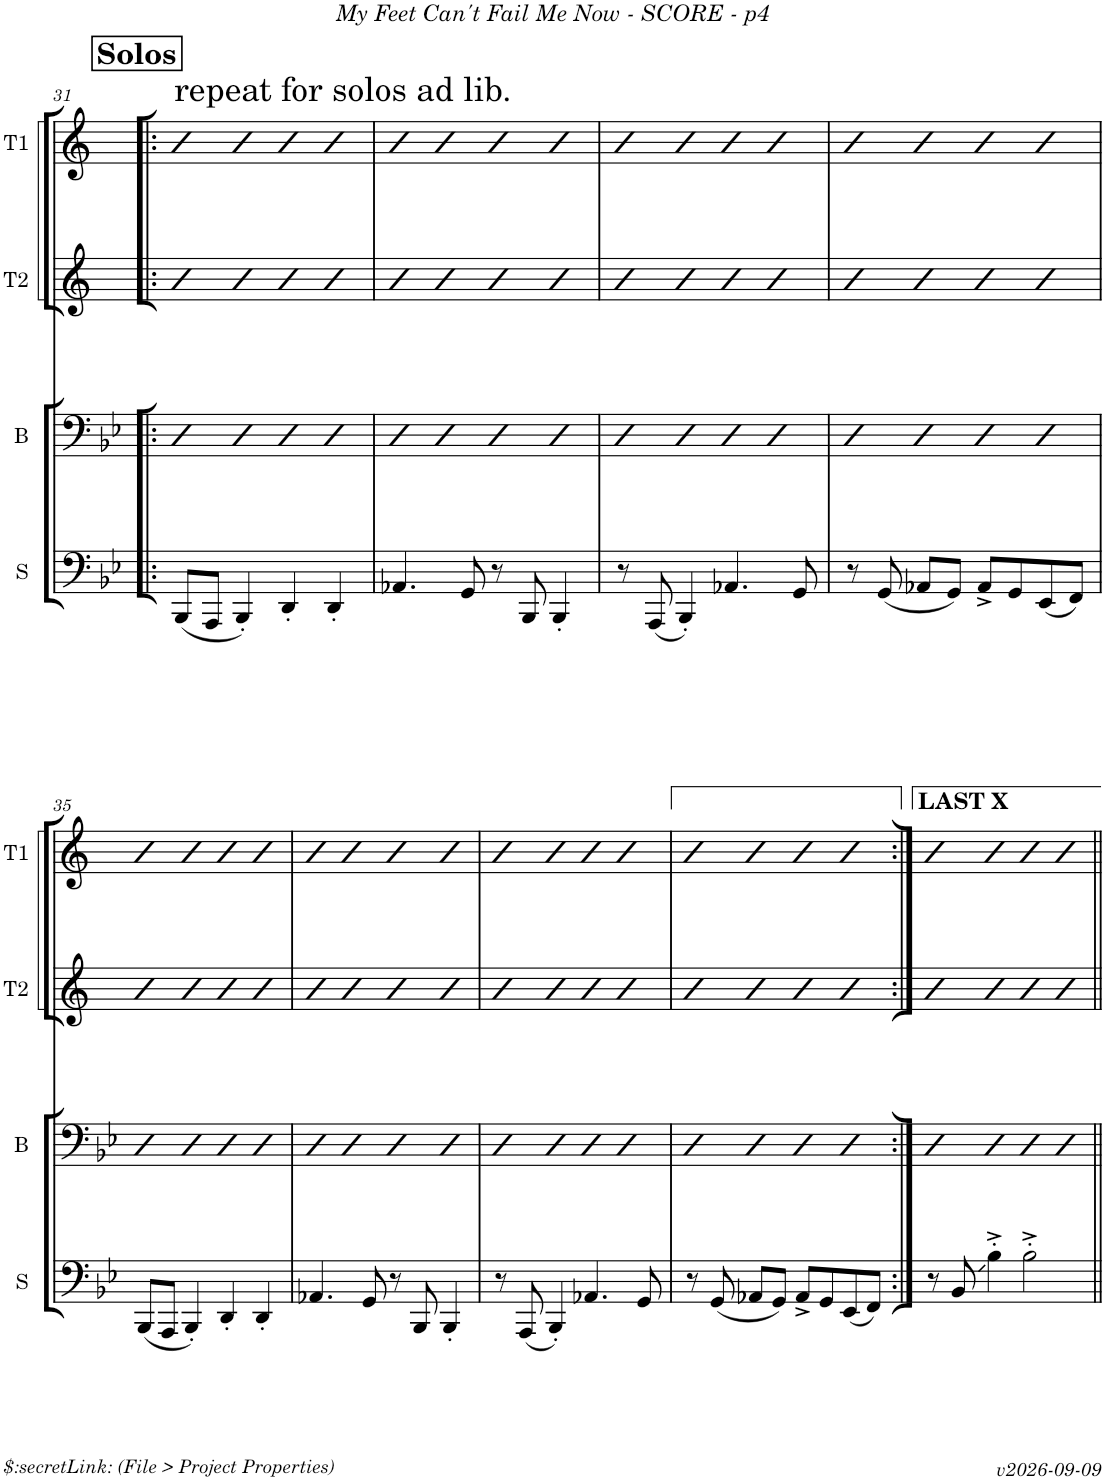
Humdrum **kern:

**kern	**kern	**kern	**kern
*part4	*part3	*part2	*part1
*staff4	*staff3	*staff2	*staff1
*I"Sousa	*I"Trombone	*I"Trumpet 2	*I"Trumpet 1
*I'S	*	*I'T2	*I'T1
!!LO:PB:g=z
*clefF4	*clefF4	*clefG2	*clefG2
*	*	*Trd1c2	*Trd1c2
*k[b-e-]	*k[b-e-]	*k[]	*k[]
*M4/4	*M4/4	*M4/4	*M4/4
!!LO:REH:place=s1:a:B:cj:fs=14:t=Solos
=31!|:	=31!|:	=31!|:	=31!|:
!	!	!	!LO:TX:a:t=repeat for solos ad lib.
(8BBB-/L	4D	4b	4b
8AAA/J	.	.	.
4BBB-'/)	4D	4b	4b
4DD'/	4D	4b	4b
4DD'/	4D	4b	4b
=32	=32	=32	=32
4.AA-X/	4D	4b	4b
.	4D	4b	4b
8GG/	.	.	.
8r	4D	4b	4b
8BBB-/	.	.	.
4BBB-'/	4D	4b	4b
=33	=33	=33	=33
8r	4D	4b	4b
(8AAA/	.	.	.
4BBB-'/)	4D	4b	4b
4.AA-X/	4D	4b	4b
.	4D	4b	4b
8GG/	.	.	.
=34	=34	=34	=34
8r	4D	4b	4b
(8GG/	.	.	.
8AA-X/L	4D	4b	4b
8GG/J)	.	.	.
8AA-^/L	4D	4b	4b
8GG/	.	.	.
(8EE-/	4D	4b	4b
8FF/J)	.	.	.
!!LO:LB:g=z
=35	=35	=35	=35
(8BBB-/L	4D	4b	4b
8AAA/J	.	.	.
4BBB-'/)	4D	4b	4b
4DD'/	4D	4b	4b
4DD'/	4D	4b	4b
=36	=36	=36	=36
4.AA-X/	4D	4b	4b
.	4D	4b	4b
8GG/	.	.	.
8r	4D	4b	4b
8BBB-/	.	.	.
4BBB-'/	4D	4b	4b
=37	=37	=37	=37
8r	4D	4b	4b
(8AAA/	.	.	.
4BBB-'/)	4D	4b	4b
4.AA-X/	4D	4b	4b
.	4D	4b	4b
8GG/	.	.	.
=38	=38	=38	=38
8r	4D	4b	4b
(8GG/	.	.	.
8AA-X/L	4D	4b	4b
8GG/J)	.	.	.
8AA-^/L	4D	4b	4b
8GG/	.	.	.
(8EE-/	4D	4b	4b
8FF/J)	.	.	.
=39:|!	=39:|!	=39:|!	=39:|!
8r	4D	4b	4b
8BB-/	.	.	.
4B-'^\	4D	4b	4b
2B-'^\	4D	4b	4b
.	4D	4b	4b
=||	=||	=||	=||
*-	*-	*-	*-
